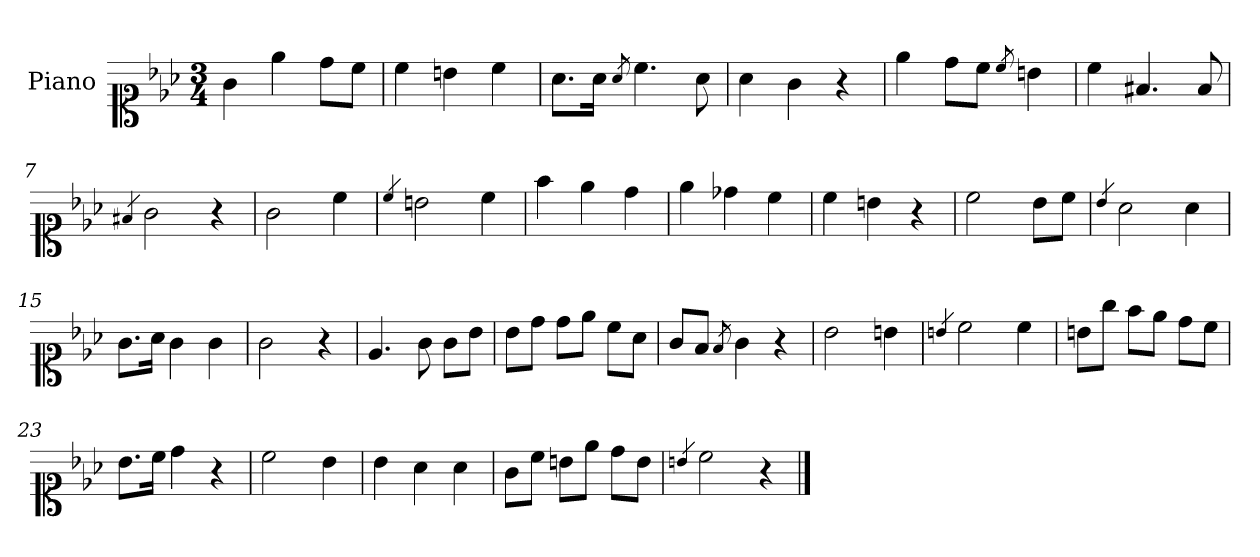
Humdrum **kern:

**kern
*part1
*staff1
*I"Piano
*I'Pno.
*clefC1
*k[b-e-a-]
*M3/4
=1
4g\
4ee-\
8dd\L
8cc\J
=2
4cc\
4bn\
4cc\
=3
8.a-\L
16a-\Jk
8qa-/
4.cc\
8a-\
=4
4a-\
4g\
4r
=5
4ee-\
8dd\L
8cc\J
8qcc/
4bn\
=6
4cc\
4.f#X/
8f#/
!!LO:LB:g=z
=7
4qf#X/
2g\
4r
=8
2g\
4cc\
=9
4qcc/
2bn\
4cc\
=10
4ff\
4ee-\
4dd\
=11
4ee-\
4dd-X\
4cc\
=12
4cc\
4bn\
4r
=13
2cc\
8b-\L
8cc\J
=14
4qb-/
2a-\
4a-\
!!LO:LB:g=z
=15
8.g\L
16a-\Jk
4g\
4g\
=16
2g\
4r
=17
4.e-/
8g\
8g\L
8b-\J
=18
8b-\L
8dd\J
8dd\L
8ee-\J
8cc\L
8a-\J
=19
8g/L
8f/J
8qf/
4g\
4r
=20
2b-\
4bn\
=21
4qbn/
2cc\
4cc\
!!LO:LB:g=z
=22
8bn\L
8gg\J
8ff\L
8ee-\J
8dd\L
8cc\J
=23
8.b-\L
16cc\Jk
4dd\
4r
=24
2cc\
4b-\
=25
4b-\
4a-\
4a-\
=26
8g\L
8cc\J
8bn\L
8ee-\J
8dd\L
8b\J
=27
4qbn/
2cc\
4r
==
*-
